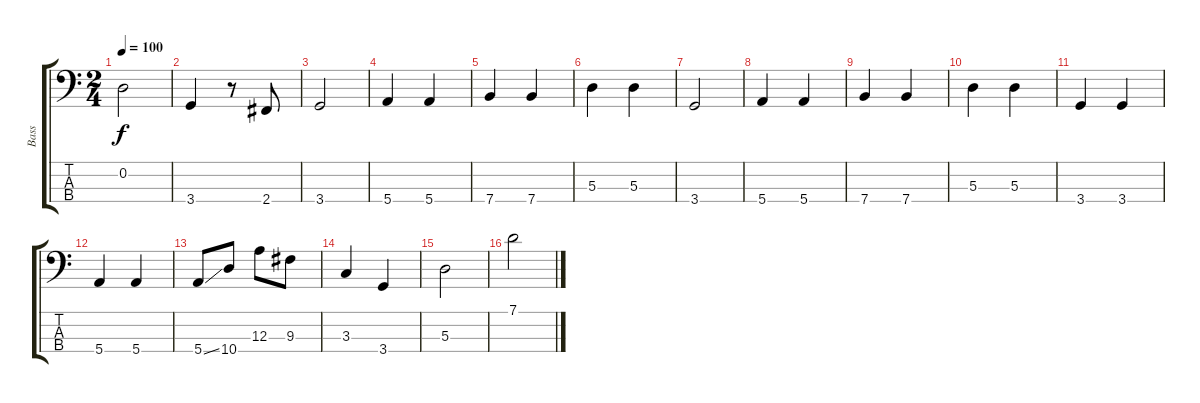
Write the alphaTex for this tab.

\track ("Bass" "Bass") {instrument electricbassfinger}
\staff {score tabs}
\tuning (G2 D2 A1 E1) {hide}
\ts (2 4)
\tempo 100
\clef f4
\ks c
0.2.2{dy f} |
3.4.4 r.8 2.4.8 |
3.4.2 |
5.4.4 5.4.4 |
7.4.4 7.4.4 |
5.3.4 5.3.4 |
3.4.2 |
5.4.4 5.4.4 |
7.4.4 7.4.4 |
5.3.4 5.3.4 |
3.4.4 3.4.4 |
5.4.4 5.4.4 |
5.4{ss}.8 10.4.8 12.3.8 9.3.8 |
3.3.4 3.4.4 |
5.3.2 |
7.1.2
